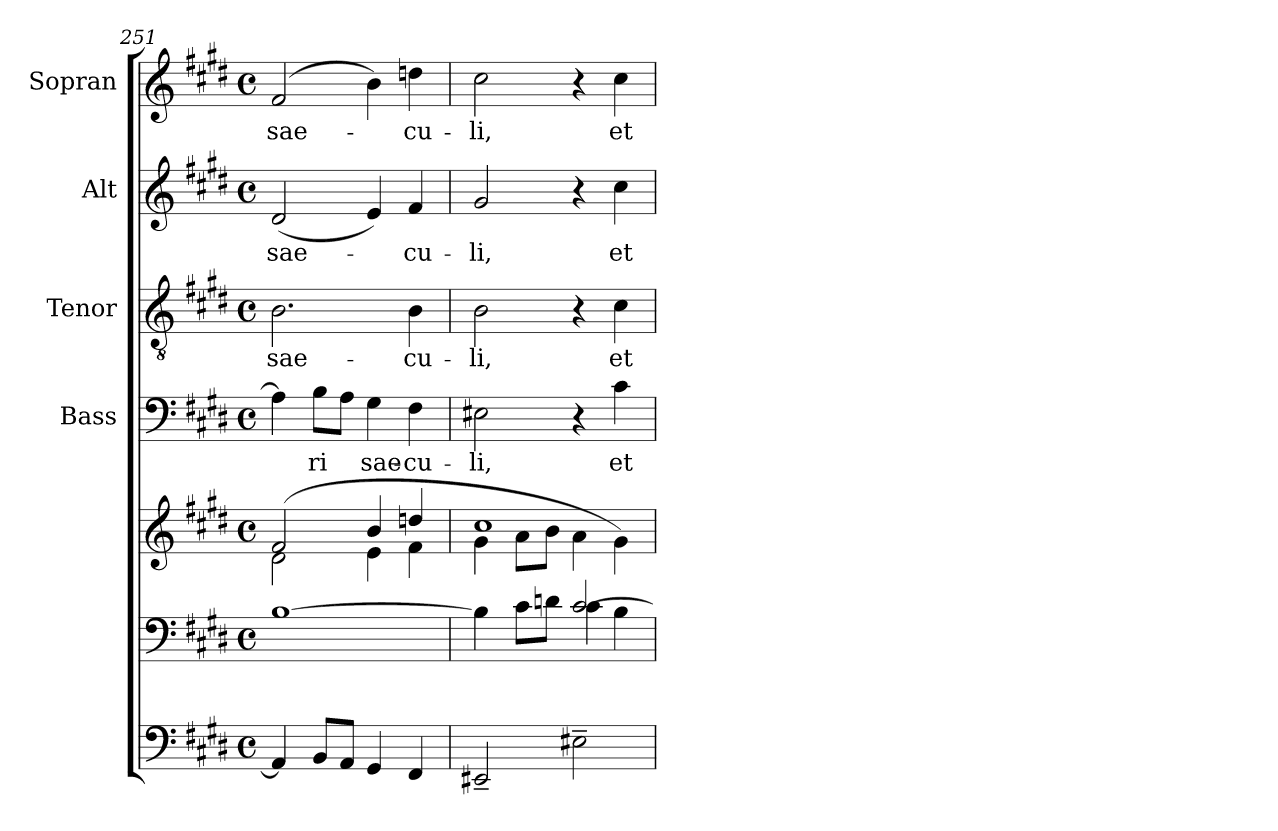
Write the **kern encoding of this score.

**kern	**kern	**kern	**kern	**text	**kern	**text	**kern	**text	**kern	**text
*part6	*part5	*part5	*part4	*part4	*part3	*part3	*part2	*part2	*part1	*part1
*staff7	*staff6	*staff5	*staff4	*staff4	*staff3	*staff3	*staff2	*staff2	*staff1	*staff1
*	*	*	*I"Bass	*	*I"Tenor	*	*I"Alt	*	*I"Sopran	*
*	*	*	*I'B.	*	*I'T.	*	*I'A.	*	*I'S.	*
*clefF4	*clefF4	*clefG2	*clefF4	*	*clefGv2	*	*clefG2	*	*clefG2	*
*ITrd7c12	*	*	*	*	*	*	*	*	*	*
*k[f#c#g#d#]	*k[f#c#g#d#]	*k[f#c#g#d#]	*k[f#c#g#d#]	*	*k[f#c#g#d#]	*	*k[f#c#g#d#]	*	*k[f#c#g#d#]	*
*E:	*E:	*E:	*E:	*	*E:	*	*E:	*	*E:	*
*M4/4	*M4/4	*M4/4	*M4/4	*	*M4/4	*	*M4/4	*	*M4/4	*
*met(c)	*met(c)	*met(c)	*met(c)	*	*met(c)	*	*met(c)	*	*met(c)	*
=251	=251	=251	=251	=251	=251	=251	=251	=251	=251	=251
*	*	*^	*	*	*	*	*	*	*	*
!	!	!	!	!	!	!	!LO:LY:b	!	!LO:LY:b	!	!LO:LY:b
4AAA/]	[1B	(2f#/	2d#\	4A\]	.	2.B\	sae-	(<2d#/	sae-	(2f#/	sae-
!	!	!	!	!	!LO:LY:b	!	!	!	!	!	!
8BBB/L	.	.	.	8B\L	-ri	.	.	.	.	.	.
8AAA/J	.	.	.	8A\J	.	.	.	.	.	.	.
!	!	!	!	!	!LO:LY:b	!	!	!	!	!	!
4GGG#/	.	4b/	4e\	4G#\	sae-	.	.	4e/)	.	4b\)	.
!	!	!	!	!	!LO:LY:b	!	!LO:LY:b	!	!LO:LY:b	!	!LO:LY:b
4FFF#/	.	4ddn/	4f#\	4F#\	-cu-	4B\	-cu-	4f#/	-cu-	4ddn\	-cu-
=252	=252	=252	=252	=252	=252	=252	=252	=252	=252	=252	=252
*	*^	*	*	*	*	*	*	*	*	*	*
!	!	!	!	!	!	!LO:LY:b	!	!LO:LY:b	!	!LO:LY:b	!	!LO:LY:b
2EEE#X~</	4B\]	2ryy	1cc#	4g#\	2E#X\	-li,	2B\	-li,	2g#/	-li,	2cc#\	-li,
.	8c#\L	.	.	8a\L	.	.	.	.	.	.	.	.
.	8dn\J	.	.	8b\J	.	.	.	.	.	.	.	.
2EE#X~>\	[>2c#/	4c#\	.	4a\	4r	.	4r	.	4r	.	4r	.
!	!	!	!	!	!	!LO:LY:b	!	!LO:LY:b	!	!LO:LY:b	!	!LO:LY:b
.	.	4B\	.	4g#\)	4c#\	et	4c#\	et	4cc#\	et	4cc#\	et
*	*v	*v	*	*	*	*	*	*	*	*	*	*
*	*	*v	*v	*	*	*	*	*	*	*	*
=	=	=	=	=	=	=	=	=	=	=
*-	*-	*-	*-	*-	*-	*-	*-	*-	*-	*-
